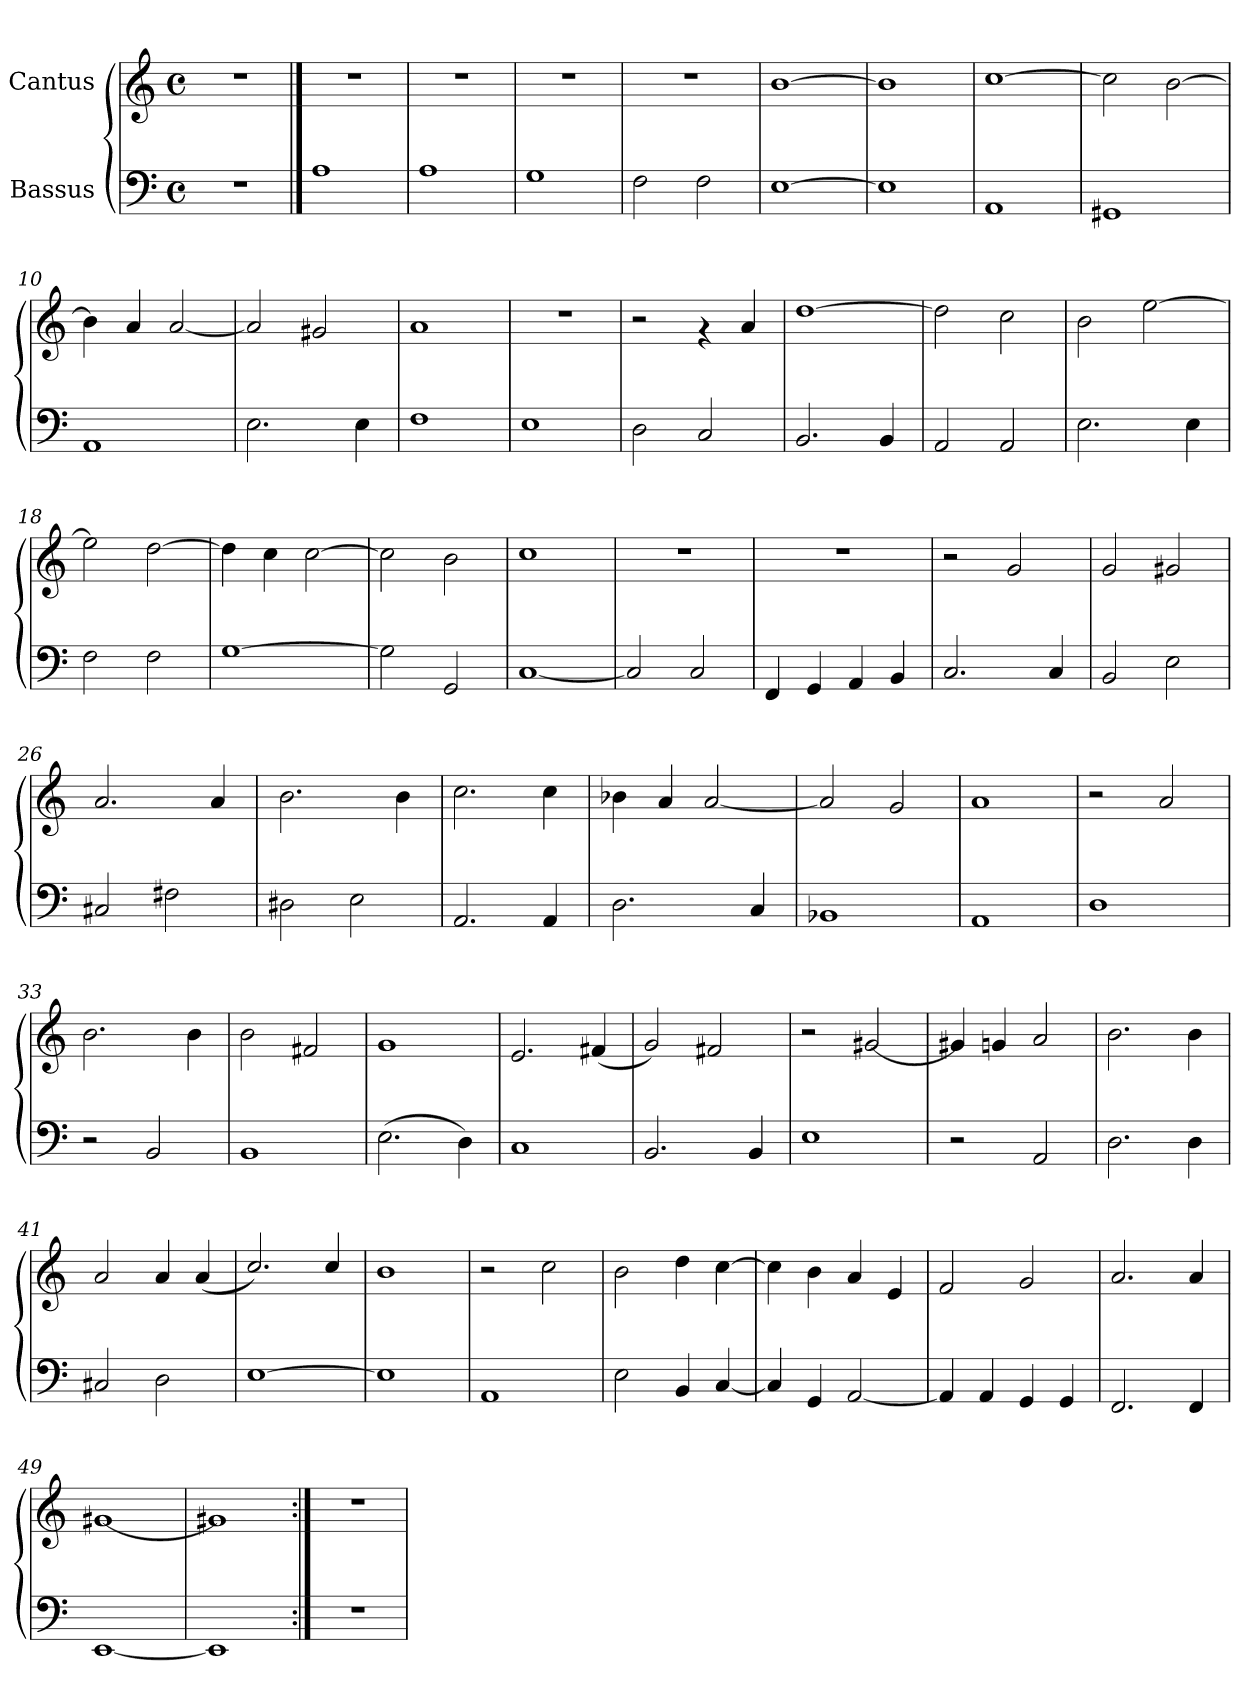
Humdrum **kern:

**kern	**kern
*part2	*part1
*staff2	*staff1
*I"Bassus	*I"Cantus
!!LO:PB:g=z
*stria5	*stria5
*clefF4	*clefG2
*M4/4	*M4/4
*met(c)	*met(c)
=1	=1
1r	1r
==2	==2
*	*MM240
1A	1r
=3	=3
1A	1r
=4	=4
1G	1r
=5	=5
2F\	1r
2F\	.
=6	=6
[>1E	[>1b
=7	=7
1E]	1b]
=8	=8
1AA	[>1cc
!!LO:LB:g=z
=9	=9
1GG#X	2cc\]
.	[>2b\
=10	=10
1AA	4b\]
.	4a/
.	[<2a/
=11	=11
2.E\	2a/]
.	2g#X/
4E\	.
=12	=12
1F	1a
=13	=13
1E	1r
=14	=14
2D\	2r
2C/	4rf
.	4a/
=15	=15
2.BB/	[>1dd
4BB/	.
=16	=16
2AA/	2dd\]
2AA/	2cc\
=17	=17
2.E\	2b\
.	[>2ee\
4E\	.
!!LO:LB:g=z
=18	=18
2F\	2ee\]
2F\	[>2dd\
=19	=19
[>1G	4dd\]
.	4cc\
.	[>2cc\
=20	=20
2G\]	2cc\]
2GG/	2b\
=21	=21
[<1C	1cc
=22	=22
2C/]	1r
2C/	.
=23	=23
4FF/	1r
4GG/	.
4AA/	.
4BB/	.
=24	=24
2.C/	2r
.	2g/
4C/	.
=25	=25
2BB/	2g/
2E\	2g#X/
!!LO:LB:g=z
=26	=26
2C#X/	2.a/
2F#X\	.
.	4a/
=27	=27
2D#X\	2.b\
2E\	.
.	4b\
=28	=28
2.AA/	2.cc\
4AA/	4cc\
=29	=29
2.D\	4b-X\
.	4a/
.	[<2a/
4C/	.
=30	=30
1BB-X	2a/]
.	2g/
=31	=31
1AA	1a
=32	=32
1D	2r
.	2a/
=33	=33
2r	2.b\
2BB/	.
.	4b\
!!LO:LB:g=z
=34	=34
1BB	2b\
.	2f#X/
=35	=35
(>2.E\	1g
4D\)	.
=36	=36
1C	2.e/
.	(<4f#X/
=37	=37
2.BB/	2g/)
.	2f#X/
4BB/	.
=38	=38
1E	2r
.	[<2g#X/
=39	=39
2r	4g#X/]
.	4gn/
2AA/	2a/
=40	=40
2.D\	2.b\
4D\	4b\
=41	=41
2C#X/	2a/
2D\	4a/
.	(<4a/
!!LO:LB:g=z
=42	=42
[>1E	2.cc/)
.	4cc/
=43	=43
1E]	1b
=44	=44
1AA	2r
.	2cc\
=45	=45
2E\	2b\
4BB/	4dd\
[<4C/	[>4cc\
=46	=46
4C/]	4cc\]
4GG/	4b\
[<2AA/	4a/
.	4e/
=47	=47
4AA/]	2f/
4AA/	.
4GG/	2g/
4GG/	.
=48	=48
2.FF/	2.a/
4FF/	4a/
=49	=49
[<1EE	[<1g#X
=50	=50
1EE]	1g#X]
!!LO:LB:g=z
=51:|!	=51:|!
1r	1r
=	=
*-	*-
